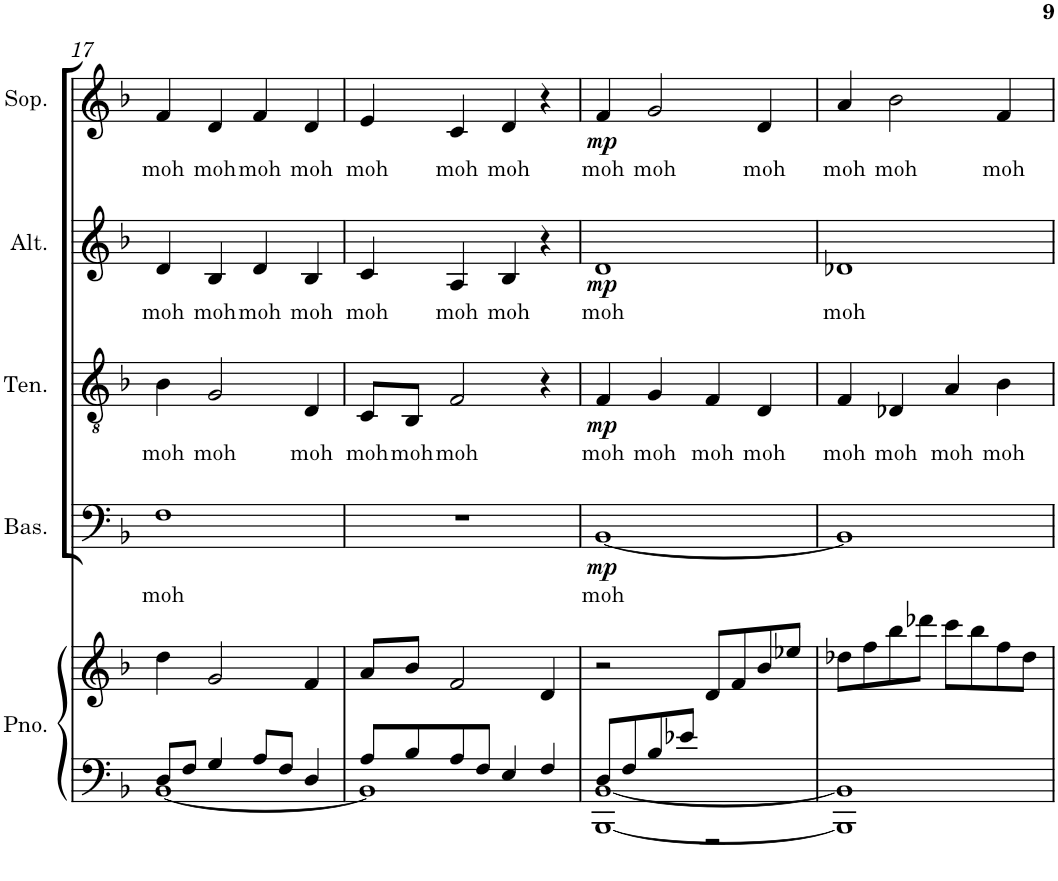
**kern	**kern	**kern	**text	**dynam	**kern	**text	**dynam	**kern	**text	**dynam	**kern	**text	**dynam
*part5	*part5	*part4	*part4	*part4	*part3	*part3	*part3	*part2	*part2	*part2	*part1	*part1	*part1
*staff6	*staff5	*staff4	*staff4	*staff4	*staff3	*staff3	*staff3	*staff2	*staff2	*staff2	*staff1	*staff1	*staff1
*I"Piano	*	*I"Bass	*	*	*I"Tenor	*	*	*I"Alto	*	*	*I"Soprano	*	*
*I'Pno.	*	*I'Bas.	*	*	*I'Ten.	*	*	*I'Alt.	*	*	*I'Sop.	*	*
!!LO:PB:g=z
*clefF4	*clefG2	*clefF4	*	*	*clefGv2	*	*	*clefG2	*	*	*clefG2	*	*
*k[b-]	*k[b-]	*k[b-]	*	*	*k[b-]	*	*	*k[b-]	*	*	*k[b-]	*	*
*F:	*F:	*F:	*	*	*F:	*	*	*F:	*	*	*F:	*	*
*M4/4	*M4/4	*M4/4	*	*	*M4/4	*	*	*M4/4	*	*	*M4/4	*	*
*met(c)	*met(c)	*met(c)	*	*	*met(c)	*	*	*met(c)	*	*	*met(c)	*	*
=17	=17	=17	=17	=17	=17	=17	=17	=17	=17	=17	=17	=17	=17
*^	*	*	*	*	*	*	*	*	*	*	*	*	*
!	!	!	!	!LO:LY:b	!	!	!LO:LY:b	!	!	!LO:LY:b	!	!	!LO:LY:b	!
[<1BB-	8D/L	4dd\	1F	moh	.	4B-\	moh	.	4d/	moh	.	4f/	moh	.
.	8F/J	.	.	.	.	.	.	.	.	.	.	.	.	.
!	!	!	!	!	!	!	!LO:LY:b	!	!	!LO:LY:b	!	!	!LO:LY:b	!
.	4G/	2g/	.	.	.	2G/	moh	.	4B-/	moh	.	4d/	moh	.
!	!	!	!	!	!	!	!	!	!	!LO:LY:b	!	!	!LO:LY:b	!
.	8A/L	.	.	.	.	.	.	.	4d/	moh	.	4f/	moh	.
.	8F/J	.	.	.	.	.	.	.	.	.	.	.	.	.
!	!	!	!	!	!	!	!LO:LY:b	!	!	!LO:LY:b	!	!	!LO:LY:b	!
.	4D/	4f/	.	.	.	4D/	moh	.	4B-/	moh	.	4d/	moh	.
=18	=18	=18	=18	=18	=18	=18	=18	=18	=18	=18	=18	=18	=18	=18
!	!	!	!	!	!	!	!LO:LY:b	!	!	!LO:LY:b	!	!	!LO:LY:b	!
1BB-]	8A/L	8a/L	1r	.	.	8C/L	moh	.	4c/	moh	.	4e/	moh	.
!	!	!	!	!	!	!	!LO:LY:b	!	!	!	!	!	!	!
.	8B-/	8b-/J	.	.	.	8BB-/J	moh	.	.	.	.	.	.	.
!	!	!	!	!	!	!	!LO:LY:b	!	!	!LO:LY:b	!	!	!LO:LY:b	!
.	8A/	2f/	.	.	.	2F/	moh	.	4A/	moh	.	4c/	moh	.
.	8F/J	.	.	.	.	.	.	.	.	.	.	.	.	.
!	!	!	!	!	!	!	!	!	!	!LO:LY:b	!	!	!LO:LY:b	!
.	4E/	.	.	.	.	.	.	.	4B-/	moh	.	4d/	moh	.
.	4F/	4d/	.	.	.	4r	.	.	4r	.	.	4r	.	.
=19	=19	=19	=19	=19	=19	=19	=19	=19	=19	=19	=19	=19	=19	=19
!	!	!	!	!LO:LY:b	!LO:DY:b	!	!LO:LY:b	!LO:DY:b	!	!LO:LY:b	!LO:DY:b	!	!LO:LY:b	!LO:DY:b
[<1BBB- [<1BB-	8D/L	2r	[1BB-	moh	mp	4F/	moh	mp	1d	moh	mp	4f/	moh	mp
.	8F/	.	.	.	.	.	.	.	.	.	.	.	.	.
!	!	!	!	!	!	!	!LO:LY:b	!	!	!	!	!	!LO:LY:b	!
.	8B-/	.	.	.	.	4G/	moh	.	.	.	.	2g/	moh	.
.	8e-X/J	.	.	.	.	.	.	.	.	.	.	.	.	.
!	!	!	!	!	!	!	!LO:LY:b	!	!	!	!	!	!	!
.	2r	8d/L	.	.	.	4F/	moh	.	.	.	.	.	.	.
.	.	8f/	.	.	.	.	.	.	.	.	.	.	.	.
!	!	!	!	!	!	!	!LO:LY:b	!	!	!	!	!	!LO:LY:b	!
.	.	8b-/	.	.	.	4D/	moh	.	.	.	.	4d/	moh	.
.	.	8ee-X/J	.	.	.	.	.	.	.	.	.	.	.	.
*v	*v	*	*	*	*	*	*	*	*	*	*	*	*	*
=20	=20	=20	=20	=20	=20	=20	=20	=20	=20	=20	=20	=20	=20
!	!	!	!	!	!	!LO:LY:b	!	!	!LO:LY:b	!	!	!LO:LY:b	!
1BBB-] 1BB-]	8dd-X\L	1BB-]	.	.	4F/	moh	.	1d-X	moh	.	4a/	moh	.
.	8ff\	.	.	.	.	.	.	.	.	.	.	.	.
!	!	!	!	!	!	!LO:LY:b	!	!	!	!	!	!LO:LY:b	!
.	8bb-\	.	.	.	4D-X/	moh	.	.	.	.	2b-\	moh	.
.	8ddd-X\J	.	.	.	.	.	.	.	.	.	.	.	.
!	!	!	!	!	!	!LO:LY:b	!	!	!	!	!	!	!
.	8ccc\L	.	.	.	4A/	moh	.	.	.	.	.	.	.
.	8bb-\	.	.	.	.	.	.	.	.	.	.	.	.
!	!	!	!	!	!	!LO:LY:b	!	!	!	!	!	!LO:LY:b	!
.	8ff\	.	.	.	4B-\	moh	.	.	.	.	4f/	moh	.
.	8dd-\J	.	.	.	.	.	.	.	.	.	.	.	.
=	=	=	=	=	=	=	=	=	=	=	=	=	=
*-	*-	*-	*-	*-	*-	*-	*-	*-	*-	*-	*-	*-	*-
